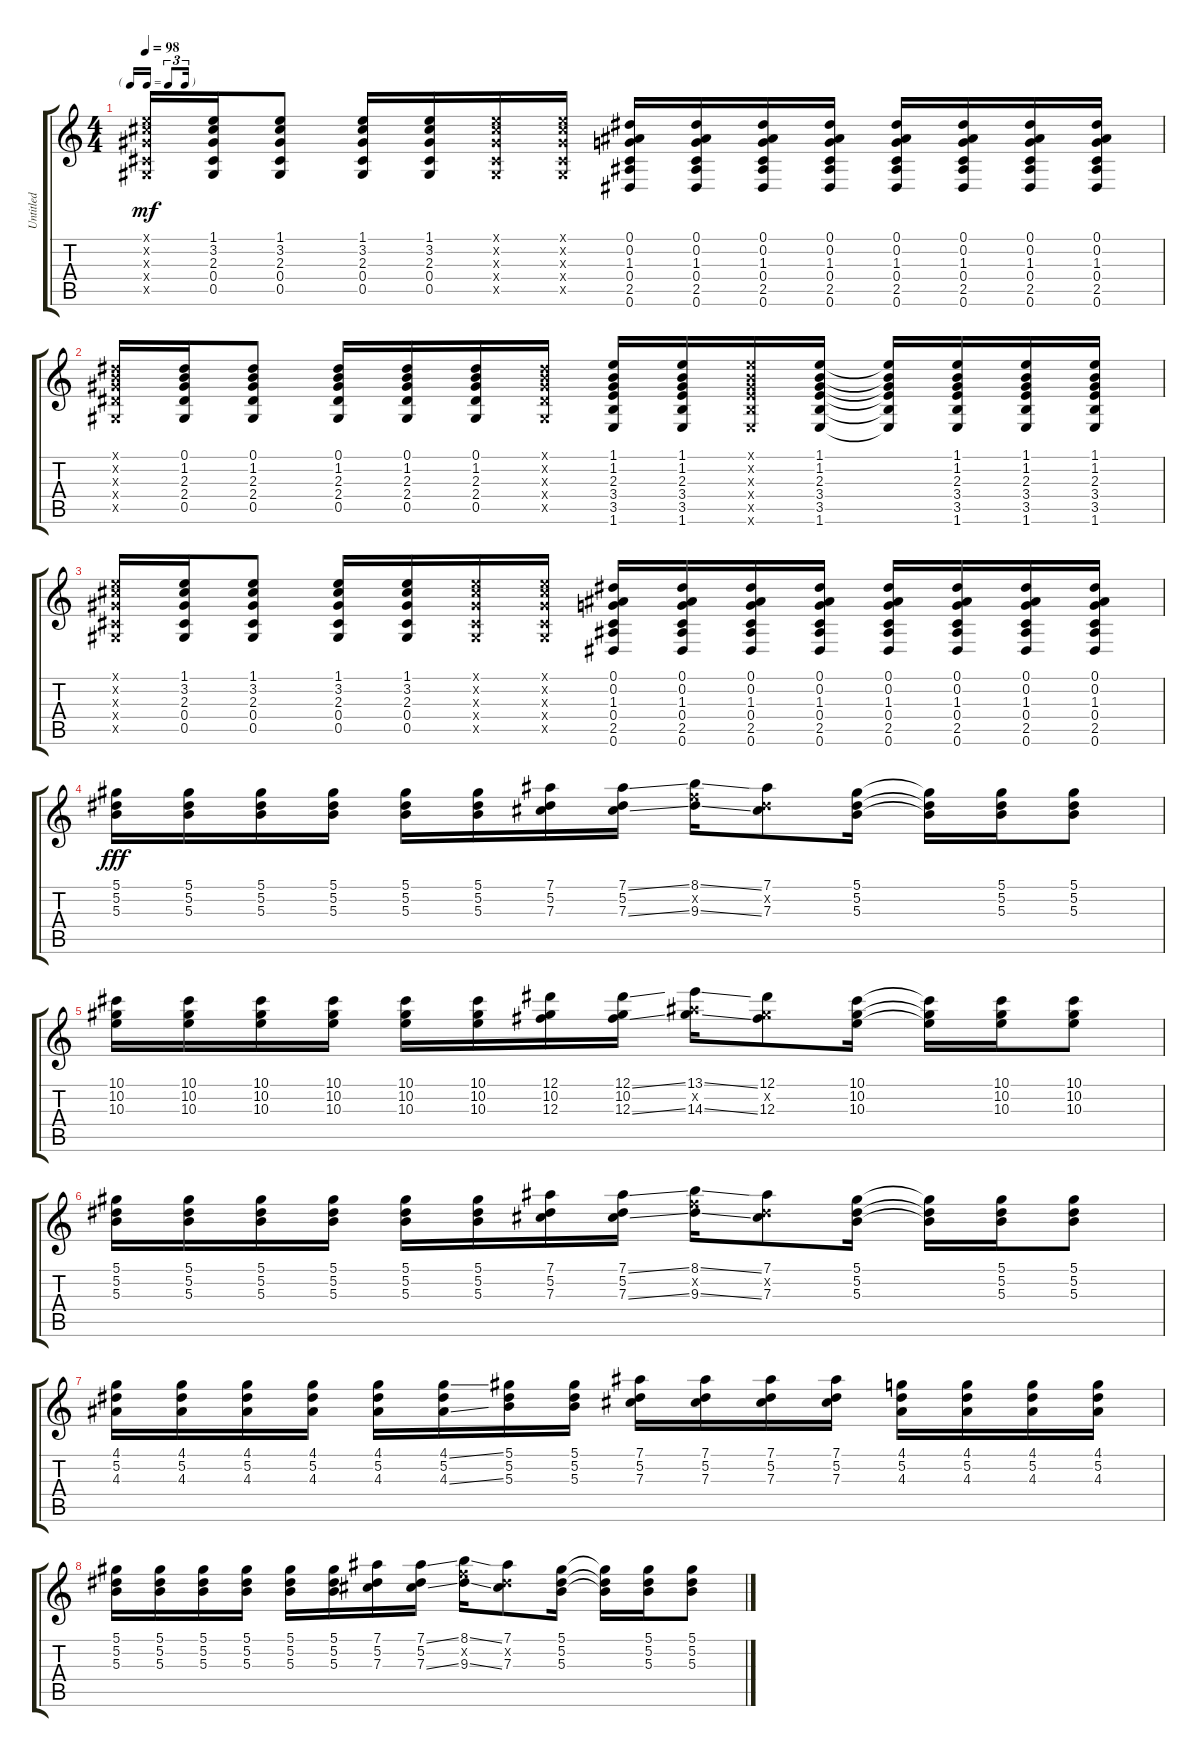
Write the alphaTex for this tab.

\track ("Untitled" "Untitled") {instrument acousticguitarsteel}
\staff {score tabs}
\tuning (Eb4 Bb3 Gb3 Db3 Ab2 Eb2) {hide}
\ts (4 4)
\tf triplet16th
\tempo 98
\clef g2
\ks c
(1.1{x} 3.2{x} 2.3{x} 0.4{x} 0.5{x}).16{dy mf} (1.1 3.2 2.3 0.4 0.5).16 (1.1 3.2 2.3 0.4 0.5).8 (1.1 3.2 2.3 0.4 0.5).16 (1.1 3.2 2.3 0.4 0.5).16 (1.1{x} 3.2{x} 2.3{x} 0.4{x} 0.5{x}).16 (1.1{x} 3.2{x} 2.3{x} 0.4{x} 0.5{x}).16 (0.1 0.2 1.3 0.4 2.5 0.6).16 (0.1 0.2 1.3 0.4 2.5 0.6).16 (0.1 0.2 1.3 0.4 2.5 0.6).16 (0.1 0.2 1.3 0.4 2.5 0.6).16 (0.1 0.2 1.3 0.4 2.5 0.6).16 (0.1 0.2 1.3 0.4 2.5 0.6).16 (0.1 0.2 1.3 0.4 2.5 0.6).16 (0.1 0.2 1.3 0.4 2.5 0.6).16 |
(0.1{x} 1.2{x} 2.3{x} 2.4{x} 0.5{x}).16 (0.1 1.2 2.3 2.4 0.5).16 (0.1 1.2 2.3 2.4 0.5).8 (0.1 1.2 2.3 2.4 0.5).16 (0.1 1.2 2.3 2.4 0.5).16 (0.1 1.2 2.3 2.4 0.5).16 (0.1{x} 1.2{x} 2.3{x} 2.4{x} 0.5{x}).16 (1.1 1.2 2.3 3.4 3.5 1.6).16 (1.1 1.2 2.3 3.4 3.5 1.6).16 (1.1{x} 1.2{x} 2.3{x} 3.4{x} 3.5{x} 1.6{x}).16 (1.1 1.2 2.3 3.4 3.5 1.6).16 (1.1{t} 1.2{t} 2.3{t} 3.4{t} 3.5{t} 1.6{t}).16 (1.1 1.2 2.3 3.4 3.5 1.6).16 (1.1 1.2 2.3 3.4 3.5 1.6).16 (1.1 1.2 2.3 3.4 3.5 1.6).16 |
(1.1{x} 3.2{x} 2.3{x} 0.4{x} 0.5{x}).16 (1.1 3.2 2.3 0.4 0.5).16 (1.1 3.2 2.3 0.4 0.5).8 (1.1 3.2 2.3 0.4 0.5).16 (1.1 3.2 2.3 0.4 0.5).16 (1.1{x} 3.2{x} 2.3{x} 0.4{x} 0.5{x}).16 (1.1{x} 3.2{x} 2.3{x} 0.4{x} 0.5{x}).16 (0.1 0.2 1.3 0.4 2.5 0.6).16 (0.1 0.2 1.3 0.4 2.5 0.6).16 (0.1 0.2 1.3 0.4 2.5 0.6).16 (0.1 0.2 1.3 0.4 2.5 0.6).16 (0.1 0.2 1.3 0.4 2.5 0.6).16 (0.1 0.2 1.3 0.4 2.5 0.6).16 (0.1 0.2 1.3 0.4 2.5 0.6).16 (0.1 0.2 1.3 0.4 2.5 0.6).16 |
(5.1 5.2 5.3).16{dy fff} (5.1 5.2 5.3).16 (5.1 5.2 5.3).16 (5.1 5.2 5.3).16 (5.1 5.2 5.3).16 (5.1 5.2 5.3).16 (7.1 5.2 7.3).16 (7.1{ss} 5.2 7.3{ss}).16 (8.1{ss} 7.2{x} 9.3{ss}).16 (7.1 5.2{x} 7.3).8 (5.1 5.2 5.3).16 (5.1{t} 5.2{t} 5.3{t}).16 (5.1 5.2 5.3).16 (5.1 5.2 5.3).8 |
(10.1 10.2 10.3).16 (10.1 10.2 10.3).16 (10.1 10.2 10.3).16 (10.1 10.2 10.3).16 (10.1 10.2 10.3).16 (10.1 10.2 10.3).16 (12.1 10.2 12.3).16 (12.1{ss} 10.2 12.3{ss}).16 (13.1{ss} 12.2{x} 14.3{ss}).16 (12.1 10.2{x} 12.3).8 (10.1 10.2 10.3).16 (10.1{t} 10.2{t} 10.3{t}).16 (10.1 10.2 10.3).16 (10.1 10.2 10.3).8 |
(5.1 5.2 5.3).16 (5.1 5.2 5.3).16 (5.1 5.2 5.3).16 (5.1 5.2 5.3).16 (5.1 5.2 5.3).16 (5.1 5.2 5.3).16 (7.1 5.2 7.3).16 (7.1{ss} 5.2 7.3{ss}).16 (8.1{ss} 7.2{x} 9.3{ss}).16 (7.1 5.2{x} 7.3).8 (5.1 5.2 5.3).16 (5.1{t} 5.2{t} 5.3{t}).16 (5.1 5.2 5.3).16 (5.1 5.2 5.3).8 |
(4.1 5.2 4.3).16 (4.1 5.2 4.3).16 (4.1 5.2 4.3).16 (4.1 5.2 4.3).16 (4.1 5.2 4.3).16 (4.1{ss} 5.2 4.3{ss}).16 (5.1 5.2 5.3).16 (5.1 5.2 5.3).16 (7.1 5.2 7.3).16 (7.1 5.2 7.3).16 (7.1 5.2 7.3).16 (7.1 5.2 7.3).16 (4.1 5.2 4.3).16 (4.1 5.2 4.3).16 (4.1 5.2 4.3).16 (4.1 5.2 4.3).16 |
(5.1 5.2 5.3).16 (5.1 5.2 5.3).16 (5.1 5.2 5.3).16 (5.1 5.2 5.3).16 (5.1 5.2 5.3).16 (5.1 5.2 5.3).16 (7.1 5.2 7.3).16 (7.1{ss} 5.2 7.3{ss}).16 (8.1{ss} 7.2{x} 9.3{ss}).16 (7.1 5.2{x} 7.3).8 (5.1 5.2 5.3).16 (5.1{t} 5.2{t} 5.3{t}).16 (5.1 5.2 5.3).16 (5.1 5.2 5.3).8
